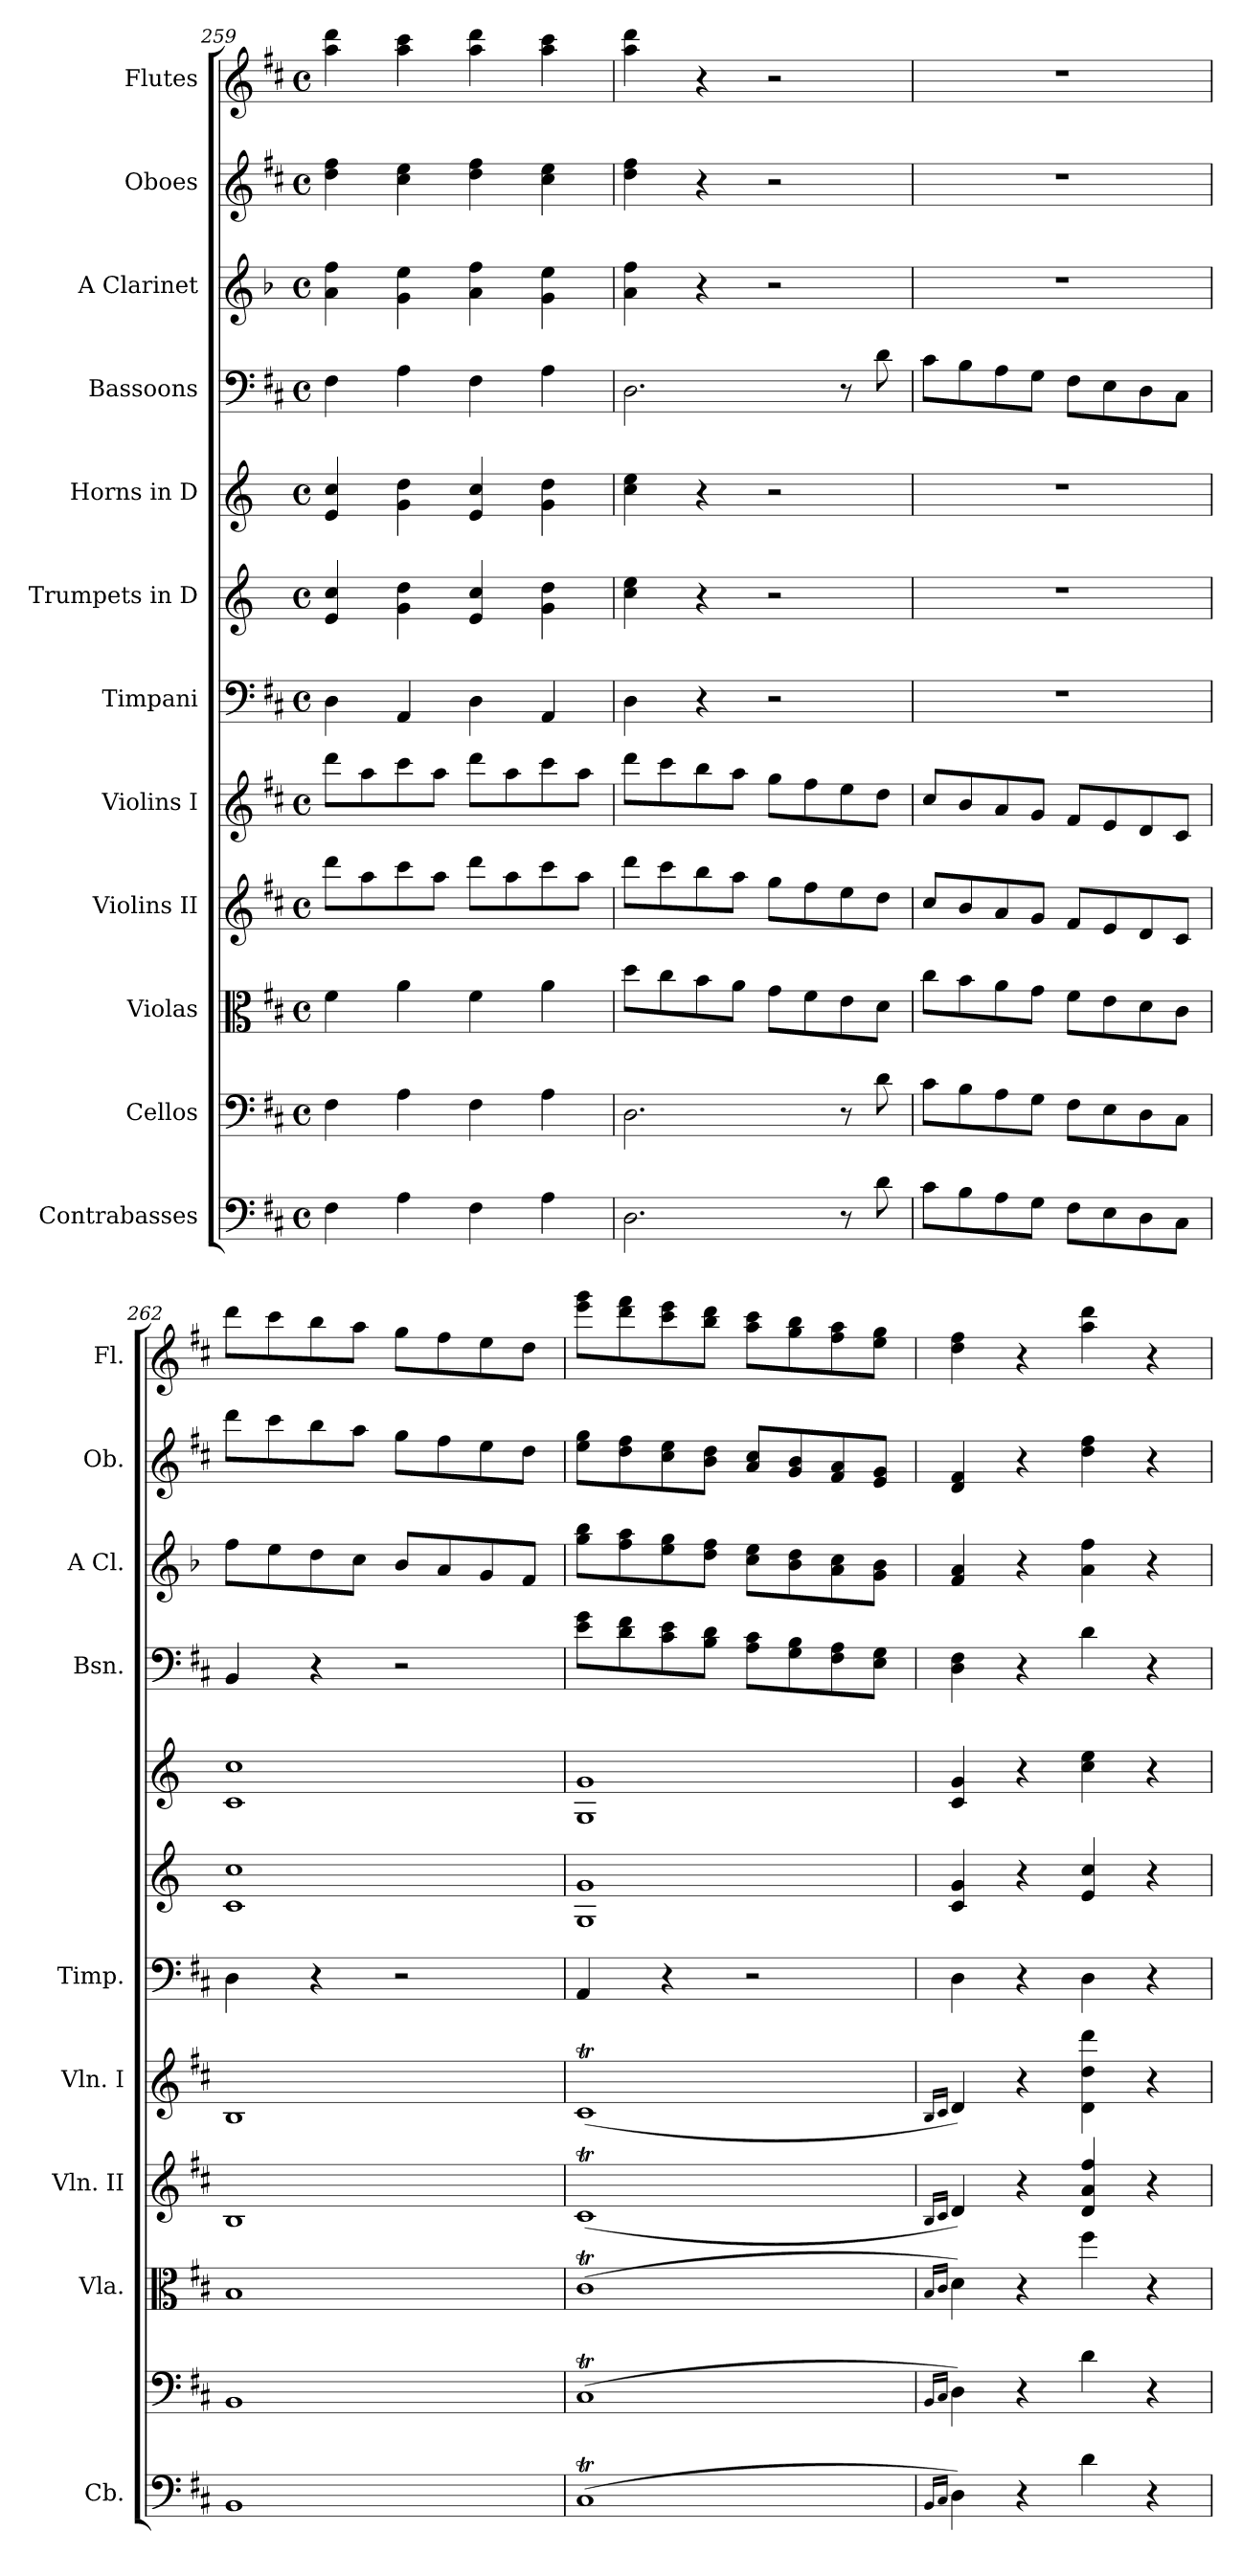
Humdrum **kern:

**kern	**kern	**kern	**kern	**kern	**kern	**kern	**kern	**kern	**kern	**kern	**kern
*part12	*part11	*part10	*part9	*part8	*part7	*part6	*part5	*part4	*part3	*part2	*part1
*staff12	*staff11	*staff10	*staff9	*staff8	*staff7	*staff6	*staff5	*staff4	*staff3	*staff2	*staff1
*I"Contrabasses	*I"Cellos	*I"Violas	*I"Violins II	*I"Violins I	*I"Timpani	*I"Trumpets in D	*I"Horns in D	*I"Bassoons	*I"A Clarinet	*I"Oboes	*I"Flutes
*I'Cb.	*	*I'Vla.	*I'Vln. II	*I'Vln. I	*I'Timp.	*	*	*I'Bsn.	*I'A Cl.	*I'Ob.	*I'Fl.
*clefF4	*clefF4	*clefC3	*clefG2	*clefG2	*clefF4	*clefG2	*clefG2	*clefF4	*clefG2	*clefG2	*clefG2
*ITrd7c12	*	*	*	*	*	*ITrd-1c-2	*ITrd6c10	*	*ITrd2c3	*	*
*k[f#c#]	*k[f#c#]	*k[f#c#]	*k[f#c#]	*k[f#c#]	*k[f#c#]	*k[f#c#]	*k[f#c#]	*k[f#c#]	*k[f#c#]	*k[f#c#]	*k[f#c#]
*M4/4	*M4/4	*M4/4	*M4/4	*M4/4	*M4/4	*M4/4	*M4/4	*M4/4	*M4/4	*M4/4	*M4/4
*met(c)	*met(c)	*met(c)	*met(c)	*met(c)	*met(c)	*met(c)	*met(c)	*met(c)	*met(c)	*met(c)	*met(c)
=259	=259	=259	=259	=259	=259	=259	=259	=259	=259	=259	=259
4FF#\	4F#\	4f#\	8ddd\L	8ddd\L	4D\	4f#/ 4dd/	4F#/ 4d/	4F#\	4f#\ 4dd\	4dd\ 4ff#\	4aa\ 4ddd\
.	.	.	8aa\	8aa\	.	.	.	.	.	.	.
4AA\	4A\	4a\	8ccc#\	8ccc#\	4AA/	4a\ 4ee\	4A\ 4e\	4A\	4e\ 4cc#\	4cc#\ 4ee\	4aa\ 4ccc#\
.	.	.	8aa\J	8aa\J	.	.	.	.	.	.	.
4FF#\	4F#\	4f#\	8ddd\L	8ddd\L	4D\	4f#/ 4dd/	4F#/ 4d/	4F#\	4f#\ 4dd\	4dd\ 4ff#\	4aa\ 4ddd\
.	.	.	8aa\	8aa\	.	.	.	.	.	.	.
4AA\	4A\	4a\	8ccc#\	8ccc#\	4AA/	4a\ 4ee\	4A\ 4e\	4A\	4e\ 4cc#\	4cc#\ 4ee\	4aa\ 4ccc#\
.	.	.	8aa\J	8aa\J	.	.	.	.	.	.	.
=260	=260	=260	=260	=260	=260	=260	=260	=260	=260	=260	=260
2.DD\	2.D\	8dd\L	8ddd\L	8ddd\L	4D\	4dd\ 4ff#\	4d\ 4f#\	2.D\	4f#\ 4dd\	4dd\ 4ff#\	4aa\ 4ddd\
.	.	8cc#\	8ccc#\	8ccc#\	.	.	.	.	.	.	.
.	.	8b\	8bb\	8bb\	4r	4r	4r	.	4r	4r	4r
.	.	8a\J	8aa\J	8aa\J	.	.	.	.	.	.	.
.	.	8g\L	8gg\L	8gg\L	2r	2r	2r	.	2r	2r	2r
.	.	8f#\	8ff#\	8ff#\	.	.	.	.	.	.	.
8r	8r	8e\	8ee\	8ee\	.	.	.	8r	.	.	.
8D\	8d\	8d\J	8dd\J	8dd\J	.	.	.	8d\	.	.	.
!!LO:PB:g=z
=261	=261	=261	=261	=261	=261	=261	=261	=261	=261	=261	=261
8C#\L	8c#\L	8cc#\L	8cc#/L	8cc#/L	1r	1r	1r	8c#\L	1r	1r	1r
8BB\	8B\	8b\	8b/	8b/	.	.	.	8B\	.	.	.
8AA\	8A\	8a\	8a/	8a/	.	.	.	8A\	.	.	.
8GG\J	8G\J	8g\J	8g/J	8g/J	.	.	.	8G\J	.	.	.
8FF#\L	8F#\L	8f#\L	8f#/L	8f#/L	.	.	.	8F#\L	.	.	.
8EE\	8E\	8e\	8e/	8e/	.	.	.	8E\	.	.	.
8DD\	8D\	8d\	8d/	8d/	.	.	.	8D\	.	.	.
8CC#\J	8C#\J	8c#\J	8c#/J	8c#/J	.	.	.	8C#\J	.	.	.
=262	=262	=262	=262	=262	=262	=262	=262	=262	=262	=262	=262
1BBB	1BB	1B	1B	1B	4D\	1d 1dd	1D 1d	4BB/	8dd\L	8ddd\L	8ddd\L
.	.	.	.	.	.	.	.	.	8cc#\	8ccc#\	8ccc#\
.	.	.	.	.	4r	.	.	4r	8b\	8bb\	8bb\
.	.	.	.	.	.	.	.	.	8a\J	8aa\J	8aa\J
.	.	.	.	.	2r	.	.	2r	8g/L	8gg\L	8gg\L
.	.	.	.	.	.	.	.	.	8f#/	8ff#\	8ff#\
.	.	.	.	.	.	.	.	.	8e/	8ee\	8ee\
.	.	.	.	.	.	.	.	.	8d/J	8dd\J	8dd\J
=263	=263	=263	=263	=263	=263	=263	=263	=263	=263	=263	=263
(<1CC#t	(<1C#t	(>1c#t	(<1c#t	(<1c#t	4AA/	1A 1a	1AA 1A	8e\ 8g\L	8ee\ 8gg\L	8ee\ 8gg\L	8eee\ 8ggg\L
.	.	.	.	.	.	.	.	8d\ 8f#\	8dd\ 8ff#\	8dd\ 8ff#\	8ddd\ 8fff#\
.	.	.	.	.	4r	.	.	8c#\ 8e\	8cc#\ 8ee\	8cc#\ 8ee\	8ccc#\ 8eee\
.	.	.	.	.	.	.	.	8B\ 8d\J	8b\ 8dd\J	8b\ 8dd\J	8bb\ 8ddd\J
.	.	.	.	.	2r	.	.	8A\ 8c#\L	8a\ 8cc#\L	8a/ 8cc#/L	8aa\ 8ccc#\L
.	.	.	.	.	.	.	.	8G\ 8B\	8g\ 8b\	8g/ 8b/	8gg\ 8bb\
.	.	.	.	.	.	.	.	8F#\ 8A\	8f#\ 8a\	8f#/ 8a/	8ff#\ 8aa\
.	.	.	.	.	.	.	.	8E\ 8G\J	8e\ 8g\J	8e/ 8g/J	8ee\ 8gg\J
=264	=264	=264	=264	=264	=264	=264	=264	=264	=264	=264	=264
16qBBB/LL	16qBB/LL	16qB/LL	16qB/LL	16qB/LL	.	.	.	.	.	.	.
16qCC#/JJ	16qC#/JJ	16qc#/JJ	16qc#/JJ	16qc#/JJ	.	.	.	.	.	.	.
4DD\)	4D\)	4d\)	4d/)	4d/)	4D\	4d/ 4a/	4D/ 4A/	4D\ 4F#\	4d/ 4f#/	4d/ 4f#/	4dd\ 4ff#\
4r	4r	4r	4r	4r	4r	4r	4r	4r	4r	4r	4r
4D\	4d\	4ff#\	4d/ 4a/ 4ff#/	4d\ 4dd\ 4ddd\	4D\	4f#/ 4dd/	4d\ 4f#\	4d\	4f#\ 4dd\	4dd\ 4ff#\	4aa\ 4ddd\
4r	4r	4r	4r	4r	4r	4r	4r	4r	4r	4r	4r
=	=	=	=	=	=	=	=	=	=	=	=
*-	*-	*-	*-	*-	*-	*-	*-	*-	*-	*-	*-
